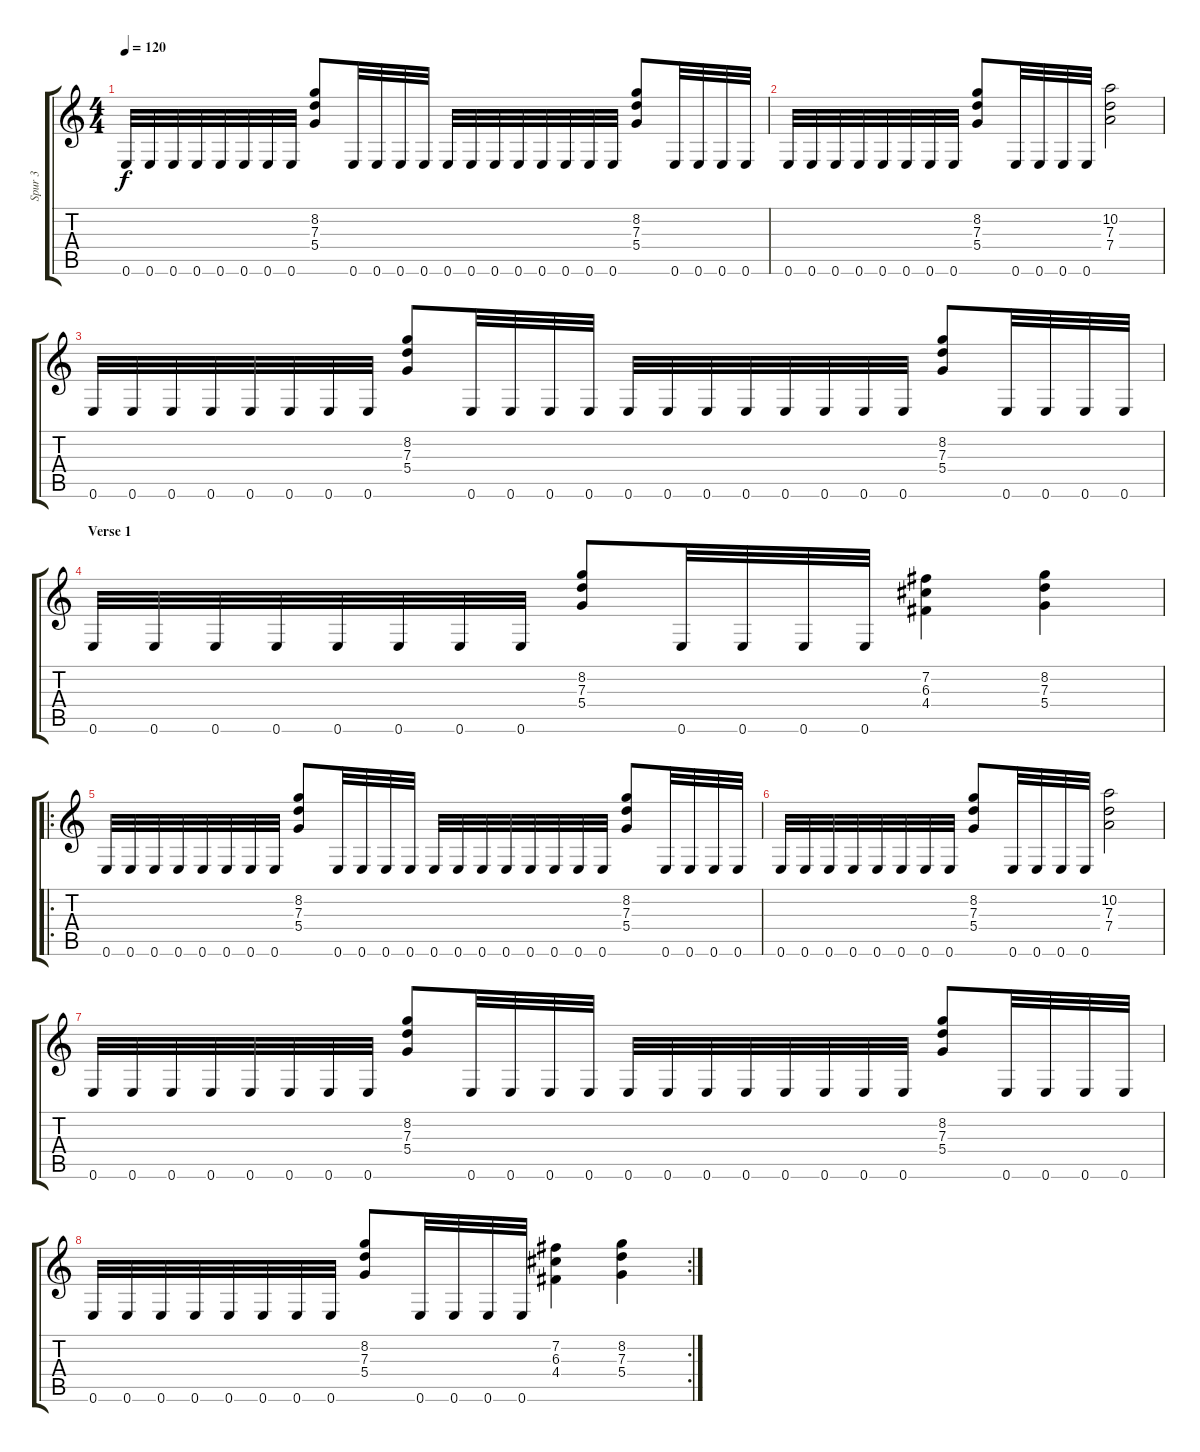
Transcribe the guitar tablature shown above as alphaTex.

\track ("Spur 3" "Spur 3") {instrument distortionguitar}
\staff {score tabs}
\tuning (E4 B3 G3 D3 A2 E2) {hide}
\ts (4 4)
\tempo 120
\clef g2
\ks c
0.6.32{dy f} 0.6.32 0.6.32 0.6.32 0.6.32 0.6.32 0.6.32 0.6.32 (8.2 7.3 5.4).8 0.6.32 0.6.32 0.6.32 0.6.32 0.6.32 0.6.32 0.6.32 0.6.32 0.6.32 0.6.32 0.6.32 0.6.32 (8.2 7.3 5.4).8 0.6.32 0.6.32 0.6.32 0.6.32 |
0.6.32 0.6.32 0.6.32 0.6.32 0.6.32 0.6.32 0.6.32 0.6.32 (8.2 7.3 5.4).8 0.6.32 0.6.32 0.6.32 0.6.32 (10.2 7.3 7.4).2 |
0.6.32 0.6.32 0.6.32 0.6.32 0.6.32 0.6.32 0.6.32 0.6.32 (8.2 7.3 5.4).8 0.6.32 0.6.32 0.6.32 0.6.32 0.6.32 0.6.32 0.6.32 0.6.32 0.6.32 0.6.32 0.6.32 0.6.32 (8.2 7.3 5.4).8 0.6.32 0.6.32 0.6.32 0.6.32 |
\section ("" "Verse 1")
0.6.32 0.6.32 0.6.32 0.6.32 0.6.32 0.6.32 0.6.32 0.6.32 (8.2 7.3 5.4).8 0.6.32 0.6.32 0.6.32 0.6.32 (7.2 6.3 4.4).4 (8.2 7.3 5.4).4 |
\ro
0.6.32 0.6.32 0.6.32 0.6.32 0.6.32 0.6.32 0.6.32 0.6.32 (8.2 7.3 5.4).8 0.6.32 0.6.32 0.6.32 0.6.32 0.6.32 0.6.32 0.6.32 0.6.32 0.6.32 0.6.32 0.6.32 0.6.32 (8.2 7.3 5.4).8 0.6.32 0.6.32 0.6.32 0.6.32 |
0.6.32 0.6.32 0.6.32 0.6.32 0.6.32 0.6.32 0.6.32 0.6.32 (8.2 7.3 5.4).8 0.6.32 0.6.32 0.6.32 0.6.32 (10.2 7.3 7.4).2 |
0.6.32 0.6.32 0.6.32 0.6.32 0.6.32 0.6.32 0.6.32 0.6.32 (8.2 7.3 5.4).8 0.6.32 0.6.32 0.6.32 0.6.32 0.6.32 0.6.32 0.6.32 0.6.32 0.6.32 0.6.32 0.6.32 0.6.32 (8.2 7.3 5.4).8 0.6.32 0.6.32 0.6.32 0.6.32 |
\rc 2
0.6.32 0.6.32 0.6.32 0.6.32 0.6.32 0.6.32 0.6.32 0.6.32 (8.2 7.3 5.4).8 0.6.32 0.6.32 0.6.32 0.6.32 (7.2 6.3 4.4).4 (8.2 7.3 5.4).4
